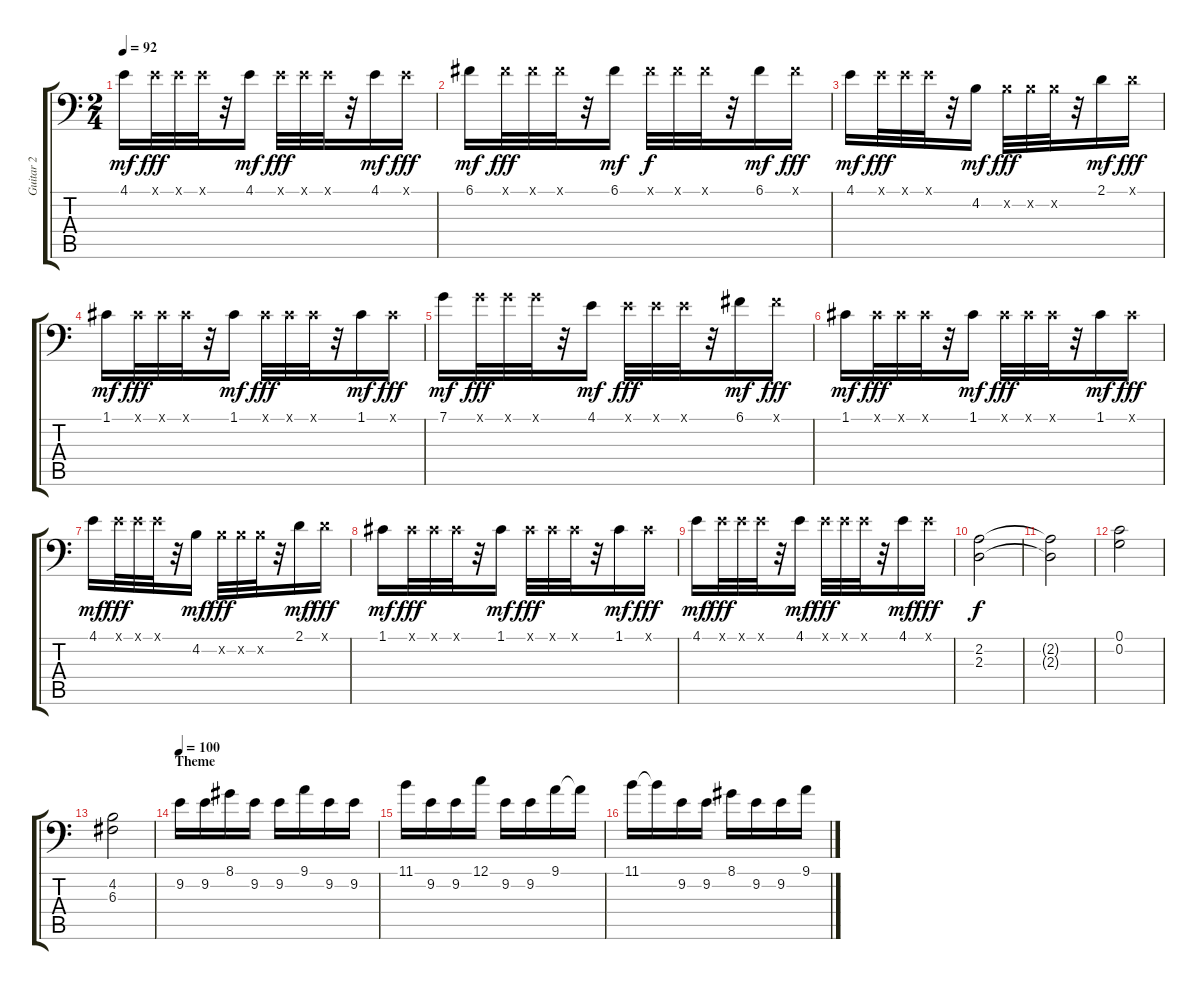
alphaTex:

\track ("Guitar 2" "Guitar 2") {instrument overdrivenguitar}
\staff {score tabs}
\tuning (C3 G2 C2 A1 E1 B0) {hide}
\ts (2 4)
\tempo 92
\clef f4
\ks c
4.1.16{dy mf} 4.1{x}.32{dy fff} 4.1{x}.32 4.1{x}.32 r.32 4.1.16{dy mf} 4.1{x}.32{dy fff} 4.1{x}.32 4.1{x}.32 r.32 4.1.16{dy mf} 4.1{x}.16{dy fff} |
6.1.16{dy mf} 6.1{x}.32{dy fff} 6.1{x}.32 6.1{x}.32 r.32 6.1.16{dy mf} 6.1{x}.32{dy f} 6.1{x}.32 6.1{x}.32 r.32 6.1.16{dy mf} 6.1{x}.16{dy fff} |
4.1.16{dy mf} 4.1{x}.32{dy fff} 4.1{x}.32 4.1{x}.32 r.32 4.2.16{dy mf} 4.2{x}.32{dy fff} 4.2{x}.32 4.2{x}.32 r.32 2.1.16{dy mf} 2.1{x}.16{dy fff} |
1.1.16{dy mf} 1.1{x}.32{dy fff} 1.1{x}.32 1.1{x}.32 r.32 1.1.16{dy mf} 1.1{x}.32{dy fff} 1.1{x}.32 1.1{x}.32 r.32 1.1.16{dy mf} 1.1{x}.16{dy fff} |
7.1.16{dy mf} 7.1{x}.32{dy fff} 7.1{x}.32 7.1{x}.32 r.32 4.1.16{dy mf} 4.1{x}.32{dy fff} 4.1{x}.32 4.1{x}.32 r.32 6.1.16{dy mf} 6.1{x}.16{dy fff} |
1.1.16{dy mf} 1.1{x}.32{dy fff} 1.1{x}.32 1.1{x}.32 r.32 1.1.16{dy mf} 1.1{x}.32{dy fff} 1.1{x}.32 1.1{x}.32 r.32 1.1.16{dy mf} 1.1{x}.16{dy fff} |
4.1.16{dy mf} 4.1{x}.32{dy fff} 4.1{x}.32 4.1{x}.32 r.32 4.2.16{dy mf} 4.2{x}.32{dy fff} 4.2{x}.32 4.2{x}.32 r.32 2.1.16{dy mf} 2.1{x}.16{dy fff} |
1.1.16{dy mf} 1.1{x}.32{dy fff} 1.1{x}.32 1.1{x}.32 r.32 1.1.16{dy mf} 1.1{x}.32{dy fff} 1.1{x}.32 1.1{x}.32 r.32 1.1.16{dy mf} 1.1{x}.16{dy fff} |
4.1.16{dy mf} 4.1{x}.32{dy fff} 4.1{x}.32 4.1{x}.32 r.32 4.1.16{dy mf} 4.1{x}.32{dy fff} 4.1{x}.32 4.1{x}.32 r.32 4.1.16{dy mf} 4.1{x}.16{dy fff} |
(2.2 2.3).2{dy f} |
(2.2{t} 2.3{t}).2 |
(0.1 0.2).2 |
(4.2 6.3).2 |
\section ("" "Theme")
\tempo 100
9.2.16{volume 8} 9.2.16 8.1.16 9.2.16 9.2.16 9.1.16 9.2.16 9.2.16 |
11.1.16 9.2.16 9.2.16 12.1.16 9.2.16 9.2.16 9.1.16 9.1{t}.16 |
11.1.16 11.1{t}.16 9.2.16 9.2.16 8.1.16 9.2.16 9.2.16 9.1.16
